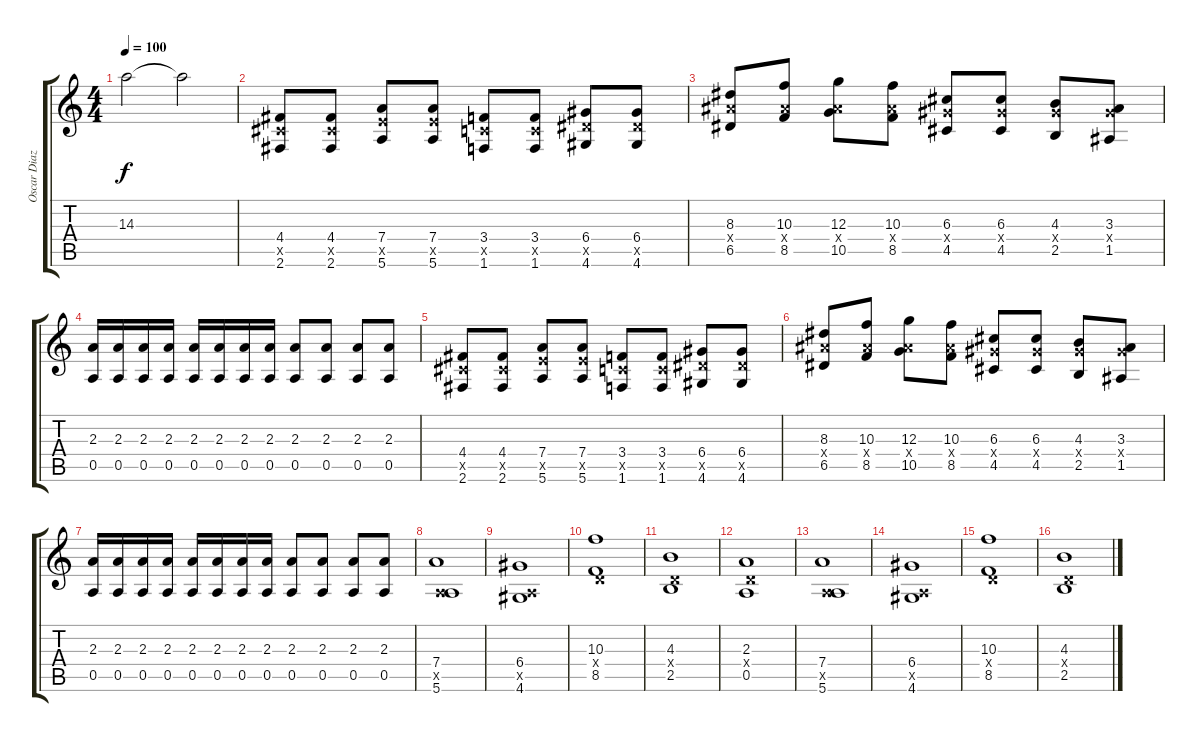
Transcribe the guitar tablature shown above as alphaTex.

\track ("Oscar Diaz" "Oscar Diaz") {instrument electricguitarjazz}
\staff {score tabs}
\tuning (E4 B3 G3 D3 A2 E2) {hide}
\ts (4 4)
\tempo 100
\clef g2
\ks c
14.3{t}.2{dy f} 14.3{t}.2 |
(4.4 4.5{x} 2.6).8 (4.4 4.5{x} 2.6).8 (7.4 7.5{x} 5.6).8 (7.4 7.5{x} 5.6).8 (3.4 3.5{x} 1.6).8 (3.4 3.5{x} 1.6).8 (6.4 6.5{x} 4.6).8 (6.4 6.5{x} 4.6).8 |
(8.3 8.4{x} 6.5).8 (10.3 8.4{x} 8.5).8 (12.3 8.4{x} 10.5).8 (10.3 8.4{x} 8.5).8 (6.3 6.4{x} 4.5).8 (6.3 6.4{x} 4.5).8 (4.3 6.4{x} 2.5).8 (3.3 6.4{x} 1.5).8 |
(2.3 0.5).16 (2.3 0.5).16 (2.3 0.5).16 (2.3 0.5).16 (2.3 0.5).16 (2.3 0.5).16 (2.3 0.5).16 (2.3 0.5).16 (2.3 0.5).8 (2.3 0.5).8 (2.3 0.5).8 (2.3 0.5).8 |
(4.4 4.5{x} 2.6).8 (4.4 4.5{x} 2.6).8 (7.4 7.5{x} 5.6).8 (7.4 7.5{x} 5.6).8 (3.4 3.5{x} 1.6).8 (3.4 3.5{x} 1.6).8 (6.4 6.5{x} 4.6).8 (6.4 6.5{x} 4.6).8 |
(8.3 8.4{x} 6.5).8 (10.3 8.4{x} 8.5).8 (12.3 8.4{x} 10.5).8 (10.3 8.4{x} 8.5).8 (6.3 6.4{x} 4.5).8 (6.3 6.4{x} 4.5).8 (4.3 6.4{x} 2.5).8 (3.3 6.4{x} 1.5).8 |
(2.3 0.5).16 (2.3 0.5).16 (2.3 0.5).16 (2.3 0.5).16 (2.3 0.5).16 (2.3 0.5).16 (2.3 0.5).16 (2.3 0.5).16 (2.3 0.5).8 (2.3 0.5).8 (2.3 0.5).8 (2.3 0.5).8 |
(7.4 0.5{x} 5.6).1 |
(6.4 0.5{x} 4.6).1 |
(10.3 0.4{x} 8.5).1 |
(4.3 0.4{x} 2.5).1 |
(2.3 0.4{x} 0.5).1 |
(7.4 0.5{x} 5.6).1 |
(6.4 0.5{x} 4.6).1 |
(10.3 0.4{x} 8.5).1 |
(4.3 0.4{x} 2.5).1
